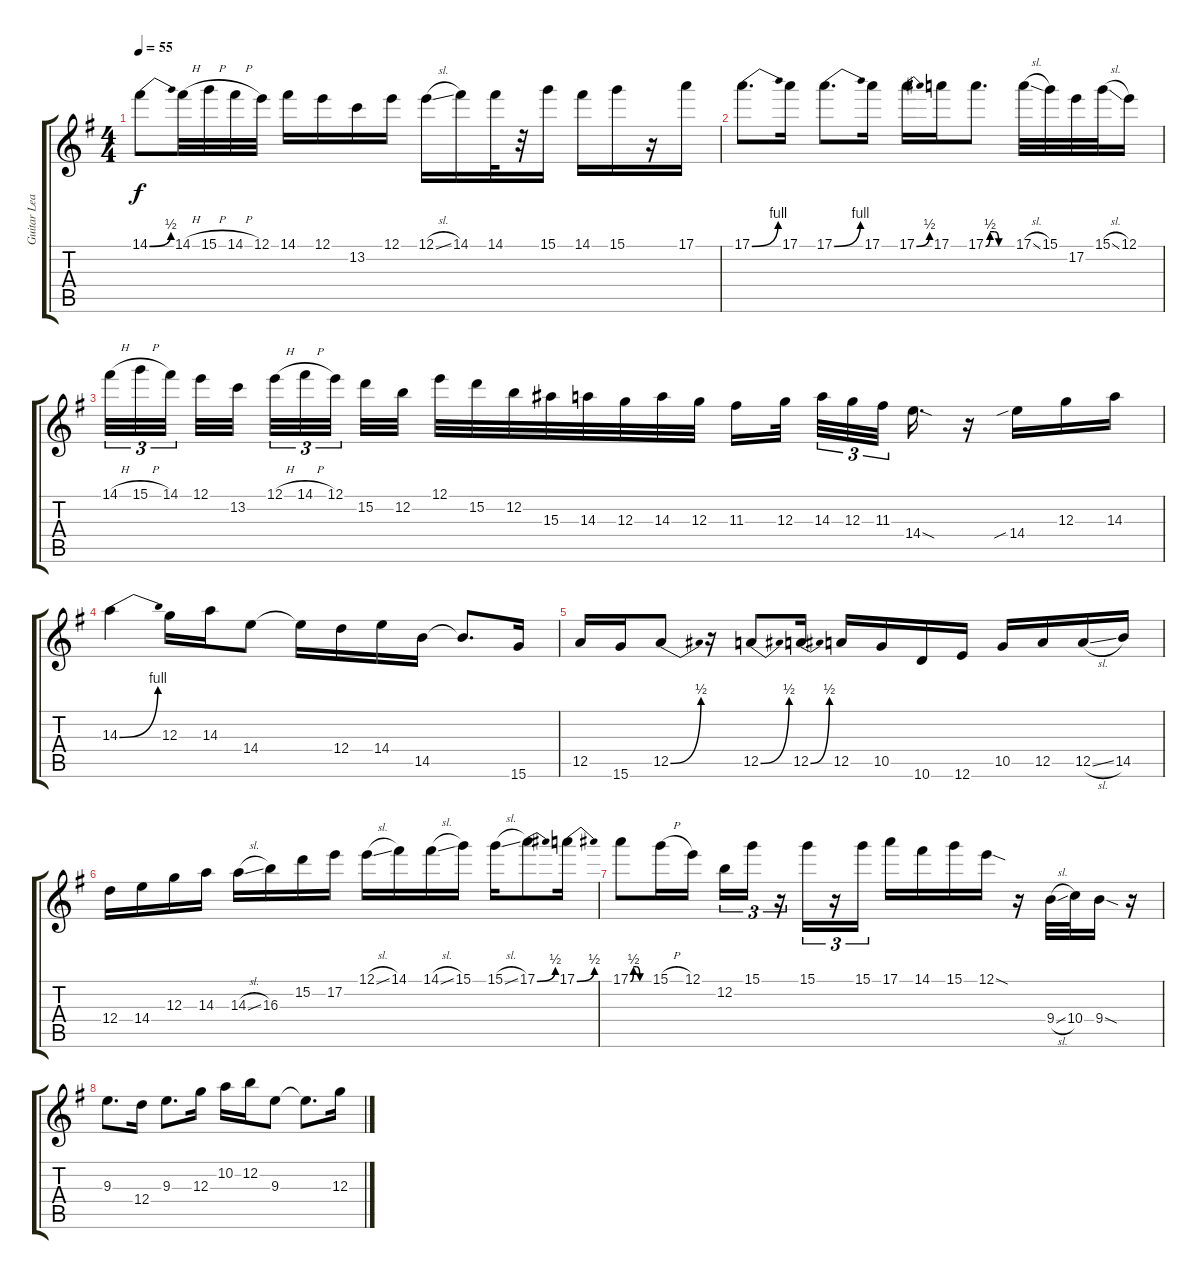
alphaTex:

\track ("Guitar Lead" "Guitar Lea") {instrument distortionguitar}
\staff {score tabs}
\tuning (E4 B3 G3 D3 A2 E2) {hide}
\ts (4 4)
\tempo 55
\clef g2
\ks eminor
14.1{be (bend 0 0 60 2)}.8{dy f} 14.1{h}.32 15.1{h}.32 14.1{h}.32 12.1.32 14.1.16 12.1.16 13.2.16 12.1.16 12.1{sl}.16 14.1.16 14.1.32 r.32 15.1.16 14.1.16 15.1.16 r.16 17.1.16 |
17.1{be (bend 0 0 60 4)}.8{d} 17.1.16 17.1{be (bend 0 0 60 4)}.8{d} 17.1.16 17.1{be (bend 0 0 60 2)}.16 17.1.16 17.1{be (custom 0 0 10 2 20 2 30 0 60 0)}.8{d} 17.1{sl}.32 15.1.32 17.2.32 15.1{sl}.32 12.1.16 |
14.1{h}.32{tu (3 2)} 15.1{h}.32{tu (3 2)} 14.1.32{tu (3 2)} 12.1.32 13.2.32 12.1{h}.32{tu (3 2)} 14.1{h}.32{tu (3 2)} 12.1.32{tu (3 2)} 15.2.32 12.2.32 12.1.32 15.2.32 12.2.32 15.3.32 14.3.32 12.3.32 14.3.32 12.3.32 11.3.16 12.3.32 14.3.32{tu (3 2)} 12.3.32{tu (3 2)} 11.3.32{tu (3 2)} 14.4{sod}.16{d} r.16 14.4{sib}.16 12.3.16 14.3.16 |
14.3{be (bend 0 0 60 4)}.4 12.3.16 14.3.16 14.4.8 14.4{t}.16 12.4.16 14.4.16 14.5.16 14.5{t}.8{d} 15.6.16 |
12.5.16 15.6.16 12.5{be (bend 0 0 60 2)}.8 r.16 12.5{be (bend 0 0 60 2)}.8 12.5{be (bend 0 0 60 2)}.16 12.5.16 10.5.16 10.6.16 12.6.16 10.5.16 12.5.16 12.5{sl}.16 14.5.16 |
12.4.16 14.4.16 12.3.16 14.3.16 14.3{sl}.16 16.3.16 15.2.16 17.2.16 12.1{sl}.16 14.1.16 14.1{sl}.16 15.1.16 15.1{sl}.16 17.1{be (bend 0 0 60 2)}.8 17.1{be (bend 0 0 60 2)}.16 |
17.1{be (custom 0 0 10 2 20 2 31 0 60 0)}.8 15.1{h}.16 12.1.16 12.2.16{tu (3 2)} 15.1.16{tu (3 2)} r.16{tu (3 2)} 15.1.16{tu (3 2)} r.16{tu (3 2)} 15.1.16{tu (3 2)} 17.1.16 14.1.16 15.1.16 12.1{sod}.16 r.16 9.4{sl}.32 10.4.32 9.4{sod}.16 r.16 |
9.3.8{d} 12.4.16 9.3.8{d} 12.3.16 10.2.16 12.2.16 9.3.8 9.3{t}.8{d} 12.3.16
